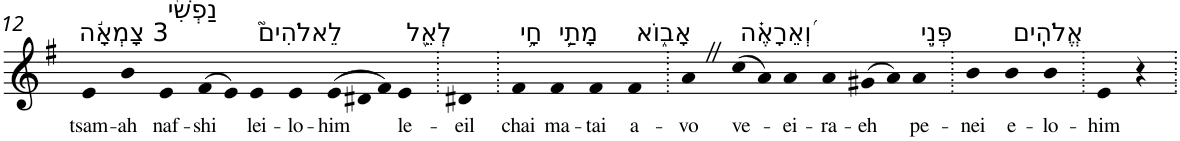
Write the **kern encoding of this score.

**kern	**text
*part1	*part1
*staff1	*staff1
*I"Piano	*
*I'Pno	*
!!LO:PB:g=z
*clefG2	*
*k[f#]	*
*G:	*
=12	=12
!LO:TX:a:t=3 צָמְאָ֬ה	!
!	!LO:LY:b
4e	tsam-
!	!LO:LY:b
4b	-ah
!LO:TX:a:t=נַפְשִׁ֨י	!
!	!LO:LY:b
4e	naf-
!	!LO:LY:b
(>8f#	-shi
8e)	.
!LO:TX:a:t=לֵאלֹהִים֮	!
!	!LO:LY:b
4e	lei-
!	!LO:LY:b
4e	-lo-
*Xtuplet	*
!	!LO:LY:b
(>12e	-him
12d#X	.
12f#)	.
!LO:TX:a:t=לְאֵ֪ל	!
!	!LO:LY:b
4e	le-
=13.	=13.
!	!LO:LY:b
4d#X	-eil
=14.	=14.
!LO:TX:a:t=חָ֥י	!
!	!LO:LY:b
4f#	chai
!LO:TX:a:t=מָתַ֥י	!
!	!LO:LY:b
4f#	ma-
!	!LO:LY:b
4f#	-tai
!LO:TX:a:t=אָב֑וֹא	!
!	!LO:LY:b
4f#	a-
=15.	=15.
!	!LO:LY:b
4aZ	-vo
!LO:TX:a:t=וְ֝אֵרָאֶ֗ה	!
!	!LO:LY:b
(>8cc	ve-
8a)	.
!	!LO:LY:b
4a	-ei-
!	!LO:LY:b
4a	-ra-
!	!LO:LY:b
(>8g#X	-eh
8a)	.
!LO:TX:a:t=פְּנֵ֣י	!
!	!LO:LY:b
4a	pe-
=16.	=16.
!	!LO:LY:b
4b	-nei
!LO:TX:a:t=אֱלֹהִֽים	!
!	!LO:LY:b
4b	e-
!	!LO:LY:b
4b	-lo-
=17.	=17.
!	!LO:LY:b
4e	-him
4r	.
=.	=.
*-	*-
